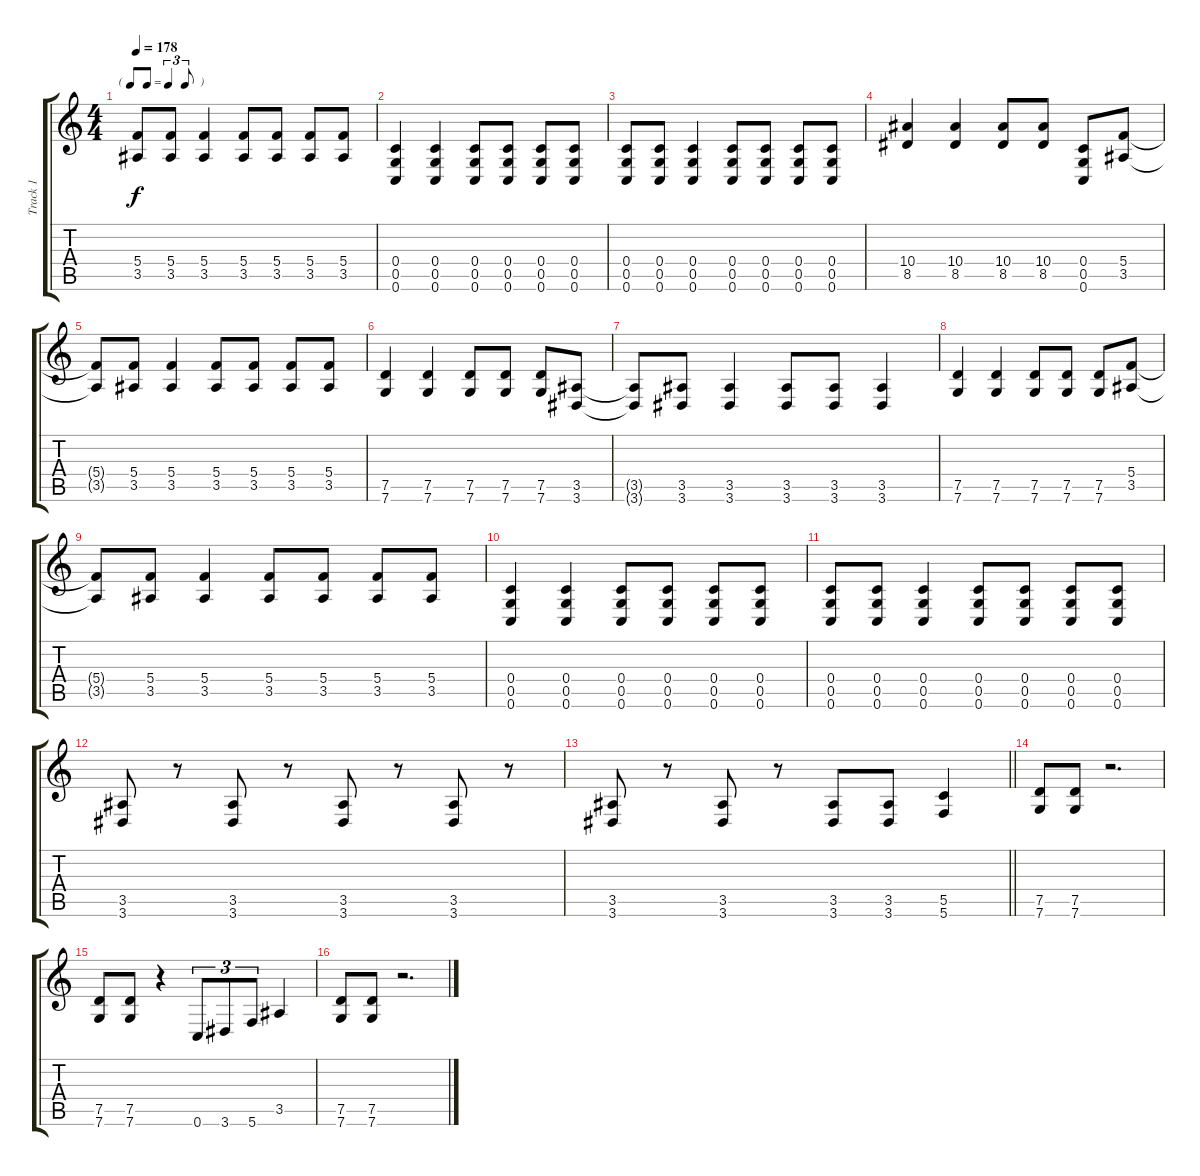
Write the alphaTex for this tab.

\track ("Track 1" "Track 1") {instrument distortionguitar}
\staff {score tabs}
\tuning (D4 A3 F3 C3 G2 C2) {hide}
\ts (4 4)
\tf triplet8th
\tempo 178
\clef g2
\ks c
(5.4{t} 3.5{t}).8{dy f} (5.4 3.5).8 (5.4 3.5).4 (5.4 3.5).8 (5.4 3.5).8 (5.4 3.5).8 (5.4 3.5).8 |
(0.4 0.5 0.6).4 (0.4 0.5 0.6).4 (0.4 0.5 0.6).8 (0.4 0.5 0.6).8 (0.4 0.5 0.6).8 (0.4 0.5 0.6).8 |
(0.4 0.5 0.6).8 (0.4 0.5 0.6).8 (0.4 0.5 0.6).4 (0.4 0.5 0.6).8 (0.4 0.5 0.6).8 (0.4 0.5 0.6).8 (0.4 0.5 0.6).8 |
(10.4 8.5).4 (10.4 8.5).4 (10.4 8.5).8 (10.4 8.5).8 (0.4 0.5 0.6).8 (5.4 3.5).8 |
(5.4{t} 3.5{t}).8 (5.4 3.5).8 (5.4 3.5).4 (5.4 3.5).8 (5.4 3.5).8 (5.4 3.5).8 (5.4 3.5).8 |
(7.5 7.6).4 (7.5 7.6).4 (7.5 7.6).8 (7.5 7.6).8 (7.5 7.6).8 (3.5 3.6).8 |
(3.5{t} 3.6{t}).8 (3.5 3.6).8 (3.5 3.6).4 (3.5 3.6).8 (3.5 3.6).8 (3.5 3.6).4 |
(7.5 7.6).4 (7.5 7.6).4 (7.5 7.6).8 (7.5 7.6).8 (7.5 7.6).8 (5.4 3.5).8 |
(5.4{t} 3.5{t}).8 (5.4 3.5).8 (5.4 3.5).4 (5.4 3.5).8 (5.4 3.5).8 (5.4 3.5).8 (5.4 3.5).8 |
(0.4 0.5 0.6).4 (0.4 0.5 0.6).4 (0.4 0.5 0.6).8 (0.4 0.5 0.6).8 (0.4 0.5 0.6).8 (0.4 0.5 0.6).8 |
(0.4 0.5 0.6).8 (0.4 0.5 0.6).8 (0.4 0.5 0.6).4 (0.4 0.5 0.6).8 (0.4 0.5 0.6).8 (0.4 0.5 0.6).8 (0.4 0.5 0.6).8 |
(3.5 3.6).8 r.8 (3.5 3.6).8 r.8 (3.5 3.6).8 r.8 (3.5 3.6).8 r.8 |
\barLineRight lightlight
(3.5 3.6).8 r.8 (3.5 3.6).8 r.8 (3.5 3.6).8 (3.5 3.6).8 (5.5 5.6).4 |
(7.5 7.6).8 (7.5 7.6).8 r.2{d} |
(7.5 7.6).8 (7.5 7.6).8 r.4 0.6.8{tu (3 2)} 3.6.8{tu (3 2)} 5.6.8{tu (3 2)} 3.5.4 |
(7.5 7.6).8 (7.5 7.6).8 r.2{d}
